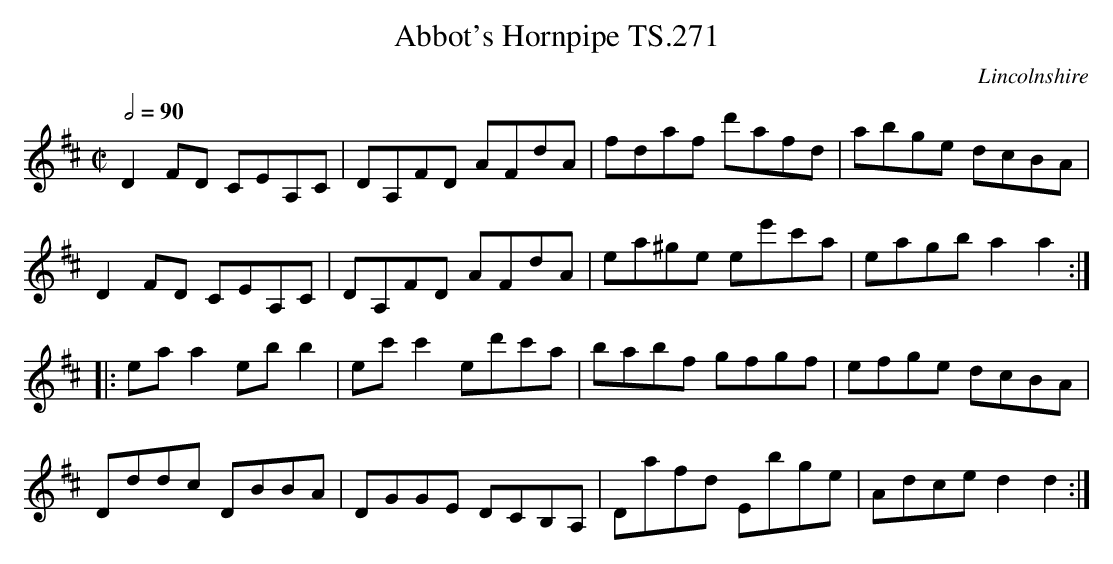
X:1
T:Abbot's Hornpipe TS.271
L:1/8
M:C|
O:Lincolnshire
Q:1/2=90
K:D
D2FD CEA,C|DA,FD AFdA|fdaf d'afd|abge dcBA|!
D2FD CEA,C|DA,FD AFdA|ea^ge ee'c'a|eagba2a2:|!
|:eaa2 ebb2|ec'c'2 ed'c'a|babf gfgf|efge dcBA|!
Dddc DBBA|DGGE DCB,A,|Dafd Ebge|Adce d2d2:|]
